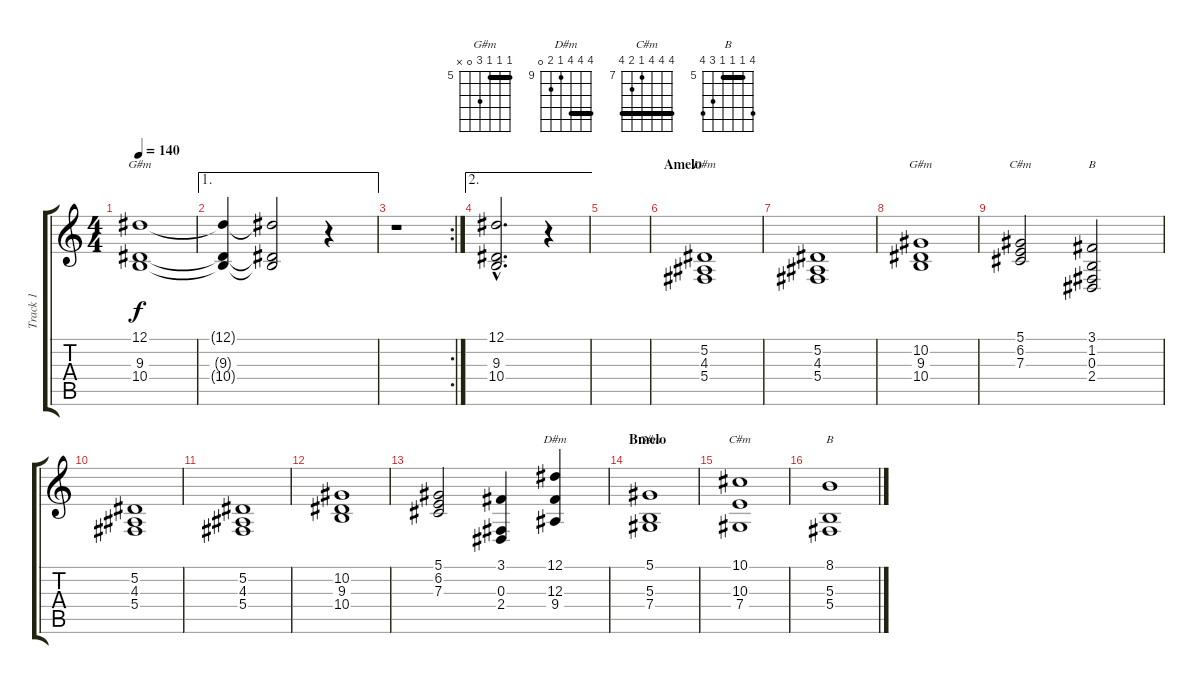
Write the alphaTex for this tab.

\track ("Track 1" "Track 1") {instrument stringensemble1}
\staff {score tabs}
\tuning (Eb4 Bb3 Gb3 Db3 Ab2 Eb2) {hide}
\chord ("G#m" 12 10 9 10 0 x) {firstfret 9}
\chord ("D#m" x 5 4 5 7 0) {firstfret 4}
\chord ("G#m" 8 10 9 10 0 x) {firstfret 8}
\chord ("C#m" 5 6 7 0 x x) {firstfret 5}
\chord ("B" 3 1 0 2 3 x)
\chord ("D#m" 12 12 12 9 10 0) {firstfret 9 barre 12}
\chord ("G#m" 5 5 5 7 0 x) {firstfret 5 barre 5}
\chord ("C#m" 10 10 10 7 8 10) {firstfret 7 barre 10}
\chord ("B" 8 5 5 5 7 8) {firstfret 5 barre 5}
\ts (4 4)
\tempo 140
\clef g2
\ks aminor
(12.1 9.3 10.4).1{ch "G#m" dy f} |
\ae 1
(12.1{t} 9.3{t} 10.4{t}).4 (12.1{t} 9.3{t} 10.4{t}).2 r.4 |
\rc 2
r.1 |
\ae 2
(12.1{hac} 9.3{hac} 10.4{hac}).2{d} r.4 |
|
\section ("" "Amelo")
(5.2 4.3 5.4).1{ch "D#m"} |
(5.2 4.3 5.4).1 |
(10.2 9.3 10.4).1{ch "G#m"} |
(5.1 6.2 7.3).2{ch "C#m"} (3.1 1.2 0.3 2.4).2{ch "B"} |
(5.2 4.3 5.4).1 |
(5.2 4.3 5.4).1 |
(10.2 9.3 10.4).1 |
(5.1 6.2 7.3).2 (3.1 0.3 2.4).4 (12.1 12.3 9.4).4{ch "D#m"} |
\section ("" "Bmelo")
(5.1 5.3 7.4).1{ch "G#m"} |
(10.1 10.3 7.4).1{ch "C#m"} |
(8.1 5.3 5.4).1{ch "B"}
